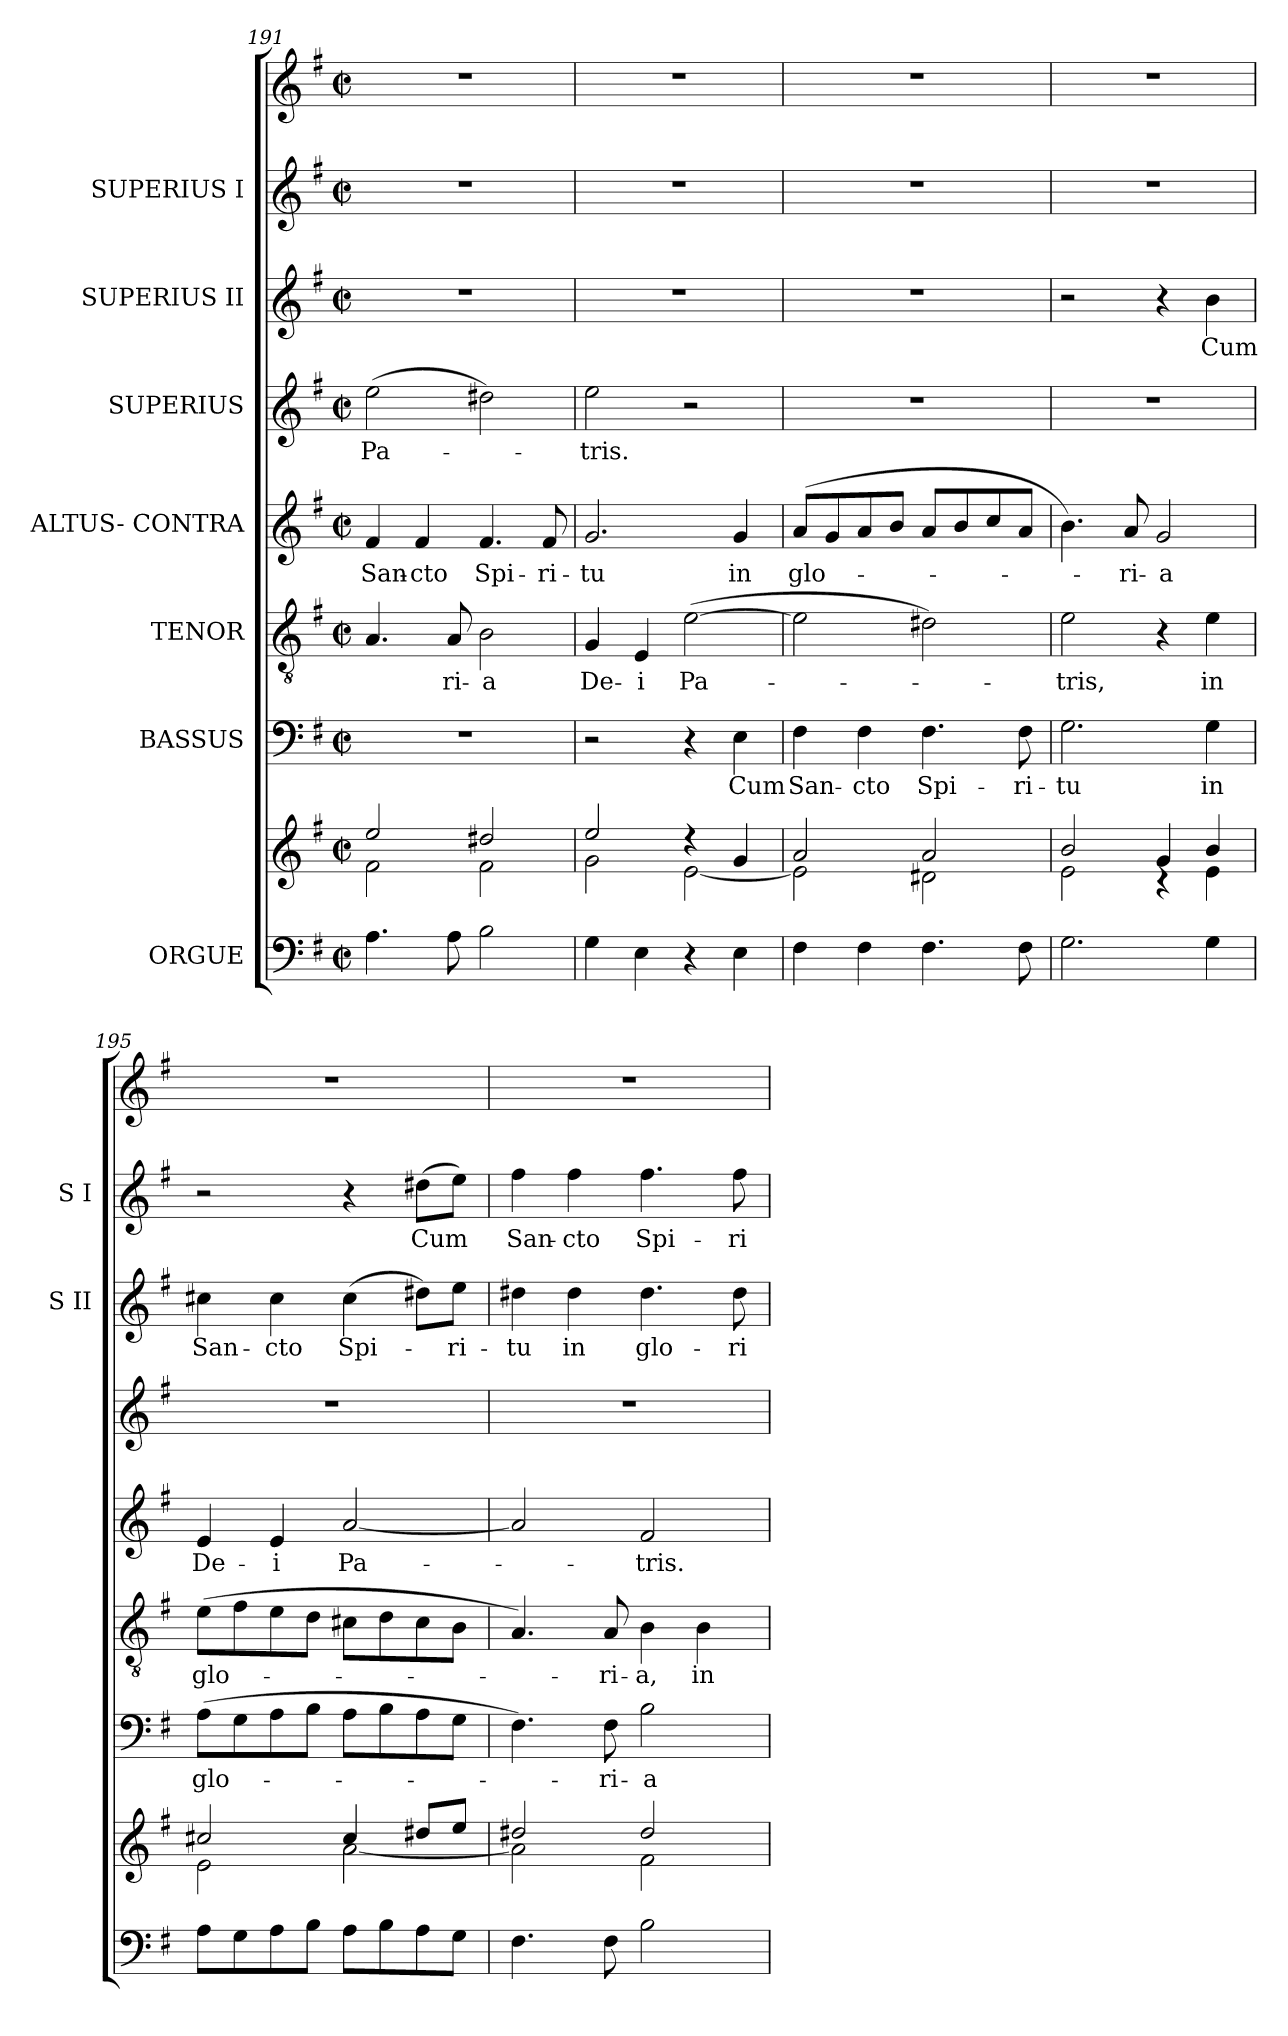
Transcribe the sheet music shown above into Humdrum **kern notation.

**kern	**kern	**kern	**text	**kern	**text	**kern	**text	**kern	**text	**kern	**text	**kern	**text	**kern
*part8	*part8	*part7	*part7	*part6	*part6	*part5	*part5	*part4	*part4	*part3	*part3	*part2	*part2	*part1
*staff9	*staff8	*staff7	*staff7	*staff6	*staff6	*staff5	*staff5	*staff4	*staff4	*staff3	*staff3	*staff2	*staff2	*staff1
*I"ORGUE	*	*I"BASSUS	*	*I"TENOR	*	*I"ALTUS- CONTRA	*	*I"SUPERIUS	*	*I"SUPERIUS II	*	*I"SUPERIUS I	*	*
*	*	*	*	*	*	*	*	*	*	*I'S II	*	*I'S I	*	*
*clefF4	*clefG2	*clefF4	*	*clefGv2	*	*clefG2	*	*clefG2	*	*clefG2	*	*clefG2	*	*clefG2
*k[f#]	*k[f#]	*k[f#]	*	*k[f#]	*	*k[f#]	*	*k[f#]	*	*k[f#]	*	*k[f#]	*	*k[f#]
*e:	*e:	*e:	*	*e:	*	*e:	*	*e:	*	*e:	*	*e:	*	*e:
*M2/2	*M2/2	*M2/2	*	*M2/2	*	*M2/2	*	*M2/2	*	*M2/2	*	*M2/2	*	*M2/2
*met(c|)	*met(c|)	*met(c|)	*	*met(c|)	*	*met(c|)	*	*met(c|)	*	*met(c|)	*	*met(c|)	*	*met(c|)
=191	=191	=191	=191	=191	=191	=191	=191	=191	=191	=191	=191	=191	=191	=191
*	*^	*	*	*	*	*	*	*	*	*	*	*	*	*
!	!	!	!	!	!	!	!	!LO:LY:b	!	!LO:LY:b	!	!	!	!	!
4.A\	2ee/	2f#\	1r	.	4.A/	.	4f#/	San-	(>2ee\	Pa-	1r	.	1r	.	1r
!	!	!	!	!	!	!	!	!LO:LY:b	!	!	!	!	!	!	!
.	.	.	.	.	.	.	4f#/	-cto	.	.	.	.	.	.	.
!	!	!	!	!	!	!LO:LY:b	!	!	!	!	!	!	!	!	!
8A\	.	.	.	.	8A/	-ri-	.	.	.	.	.	.	.	.	.
!	!	!	!	!	!	!LO:LY:b	!	!LO:LY:b	!	!	!	!	!	!	!
2B\	2dd#X/	2f#\	.	.	2B\	-a	4.f#/	Spi-	2dd#X\)	.	.	.	.	.	.
!	!	!	!	!	!	!	!	!LO:LY:b	!	!	!	!	!	!	!
.	.	.	.	.	.	.	8f#/	-ri-	.	.	.	.	.	.	.
=192	=192	=192	=192	=192	=192	=192	=192	=192	=192	=192	=192	=192	=192	=192	=192
!	!	!	!	!	!	!LO:LY:b	!	!LO:LY:b	!	!LO:LY:b	!	!	!	!	!
4G\	2ee/	2g\	2r	.	4G/	De-	2.g/	-tu	2ee\	-tris.	1r	.	1r	.	1r
!	!	!	!	!	!	!LO:LY:b	!	!	!	!	!	!	!	!	!
4E\	.	.	.	.	4E/	-i	.	.	.	.	.	.	.	.	.
!	!	!	!	!	!	!LO:LY:b	!	!	!	!	!	!	!	!	!
4r	4rcc	[<2e\	4r	.	(>[2e\	Pa-	.	.	2r	.	.	.	.	.	.
!	!	!	!	!LO:LY:b	!	!	!	!LO:LY:b	!	!	!	!	!	!	!
4E\	4g/	.	4E\	Cum	.	.	4g/	in	.	.	.	.	.	.	.
=193	=193	=193	=193	=193	=193	=193	=193	=193	=193	=193	=193	=193	=193	=193	=193
!	!	!	!	!LO:LY:b	!	!	!	!LO:LY:b	!	!	!	!	!	!	!
4F#\	2a/	2e\]	4F#\	San-	2e\]	.	(>8a/L	glo-	1r	.	1r	.	1r	.	1r
.	.	.	.	.	.	.	8g/	.	.	.	.	.	.	.	.
!	!	!	!	!LO:LY:b	!	!	!	!	!	!	!	!	!	!	!
4F#\	.	.	4F#\	-cto	.	.	8a/	.	.	.	.	.	.	.	.
.	.	.	.	.	.	.	8b/J	.	.	.	.	.	.	.	.
!	!	!	!	!LO:LY:b	!	!	!	!	!	!	!	!	!	!	!
4.F#\	2a/	2d#X\	4.F#\	Spi-	2d#X\)	.	8a/L	.	.	.	.	.	.	.	.
.	.	.	.	.	.	.	8b/	.	.	.	.	.	.	.	.
.	.	.	.	.	.	.	8cc/	.	.	.	.	.	.	.	.
!	!	!	!	!LO:LY:b	!	!	!	!	!	!	!	!	!	!	!
8F#\	.	.	8F#\	-ri-	.	.	8a/J	.	.	.	.	.	.	.	.
!!LO:LB:g=z
=194	=194	=194	=194	=194	=194	=194	=194	=194	=194	=194	=194	=194	=194	=194	=194
!	!	!	!	!LO:LY:b	!	!LO:LY:b	!	!	!	!	!	!	!	!	!
2.G\	2b/	2e\	2.G\	-tu	2e\	-tris,	4.b\)	.	1r	.	2r	.	1r	.	1r
!	!	!	!	!	!	!	!	!LO:LY:b	!	!	!	!	!	!	!
.	.	.	.	.	.	.	8a/	-ri-	.	.	.	.	.	.	.
!	!	!	!	!	!	!	!	!LO:LY:b	!	!	!	!	!	!	!
.	4g/	4rB	.	.	4r	.	2g/	-a	.	.	4r	.	.	.	.
!	!	!	!	!LO:LY:b	!	!LO:LY:b	!	!	!	!	!	!LO:LY:b	!	!	!
4G\	4b/	4e\	4G\	in	4e\	in	.	.	.	.	4b\	Cum	.	.	.
=195	=195	=195	=195	=195	=195	=195	=195	=195	=195	=195	=195	=195	=195	=195	=195
!	!	!	!	!LO:LY:b	!	!LO:LY:b	!	!LO:LY:b	!	!	!	!LO:LY:b	!	!	!
8A\L	2cc#X/	2e\	(>8A\L	glo-	(>8e\L	glo-	4e/	De-	1r	.	4cc#X\	San-	2r	.	1r
8G\	.	.	8G\	.	8f#\	.	.	.	.	.	.	.	.	.	.
!	!	!	!	!	!	!	!	!LO:LY:b	!	!	!	!LO:LY:b	!	!	!
8A\	.	.	8A\	.	8e\	.	4e/	-i	.	.	4cc#\	-cto	.	.	.
8B\J	.	.	8B\J	.	8d\J	.	.	.	.	.	.	.	.	.	.
!	!	!	!	!	!	!	!	!LO:LY:b	!	!	!	!LO:LY:b	!	!	!
8A\L	4cc#/	[<2a\	8A\L	.	8c#X\L	.	[2a/	Pa-	.	.	(>4cc#\	Spi-	4r	.	.
8B\	.	.	8B\	.	8d\	.	.	.	.	.	.	.	.	.	.
!	!	!	!	!	!	!	!	!	!	!	!	!	!	!LO:LY:b	!
8A\	8dd#X/L	.	8A\	.	8c#\	.	.	.	.	.	8dd#X\L)	.	(>8dd#X\L	Cum	.
!	!	!	!	!	!	!	!	!	!	!	!	!LO:LY:b	!	!	!
8G\J	8ee/J	.	8G\J	.	8B\J	.	.	.	.	.	8ee\J	-ri-	8ee\J)	.	.
=196	=196	=196	=196	=196	=196	=196	=196	=196	=196	=196	=196	=196	=196	=196	=196
!	!	!	!	!	!	!	!	!	!	!	!	!LO:LY:b	!	!LO:LY:b	!
4.F#\	2dd#X/	2a\]	4.F#\)	.	4.A/)	.	2a/]	.	1r	.	4dd#X\	-tu	4ff#\	San-	1r
!	!	!	!	!	!	!	!	!	!	!	!	!LO:LY:b	!	!LO:LY:b	!
.	.	.	.	.	.	.	.	.	.	.	4dd#\	in	4ff#\	-cto	.
!	!	!	!	!LO:LY:b	!	!LO:LY:b	!	!	!	!	!	!	!	!	!
8F#\	.	.	8F#\	-ri-	8A/	-ri-	.	.	.	.	.	.	.	.	.
!	!	!	!	!LO:LY:b	!	!LO:LY:b	!	!LO:LY:b	!	!	!	!LO:LY:b	!	!LO:LY:b	!
2B\	2dd#/	2f#\	2B\	-a	4B\	-a,	2f#/	-tris.	.	.	4.dd#\	glo-	4.ff#\	Spi-	.
!	!	!	!	!	!	!LO:LY:b	!	!	!	!	!	!	!	!	!
.	.	.	.	.	4B\	in	.	.	.	.	.	.	.	.	.
!	!	!	!	!	!	!	!	!	!	!	!	!LO:LY:b	!	!LO:LY:b	!
.	.	.	.	.	.	.	.	.	.	.	8dd#\	-ri-	8ff#\	-ri-	.
*	*v	*v	*	*	*	*	*	*	*	*	*	*	*	*	*
=	=	=	=	=	=	=	=	=	=	=	=	=	=	=
*-	*-	*-	*-	*-	*-	*-	*-	*-	*-	*-	*-	*-	*-	*-
